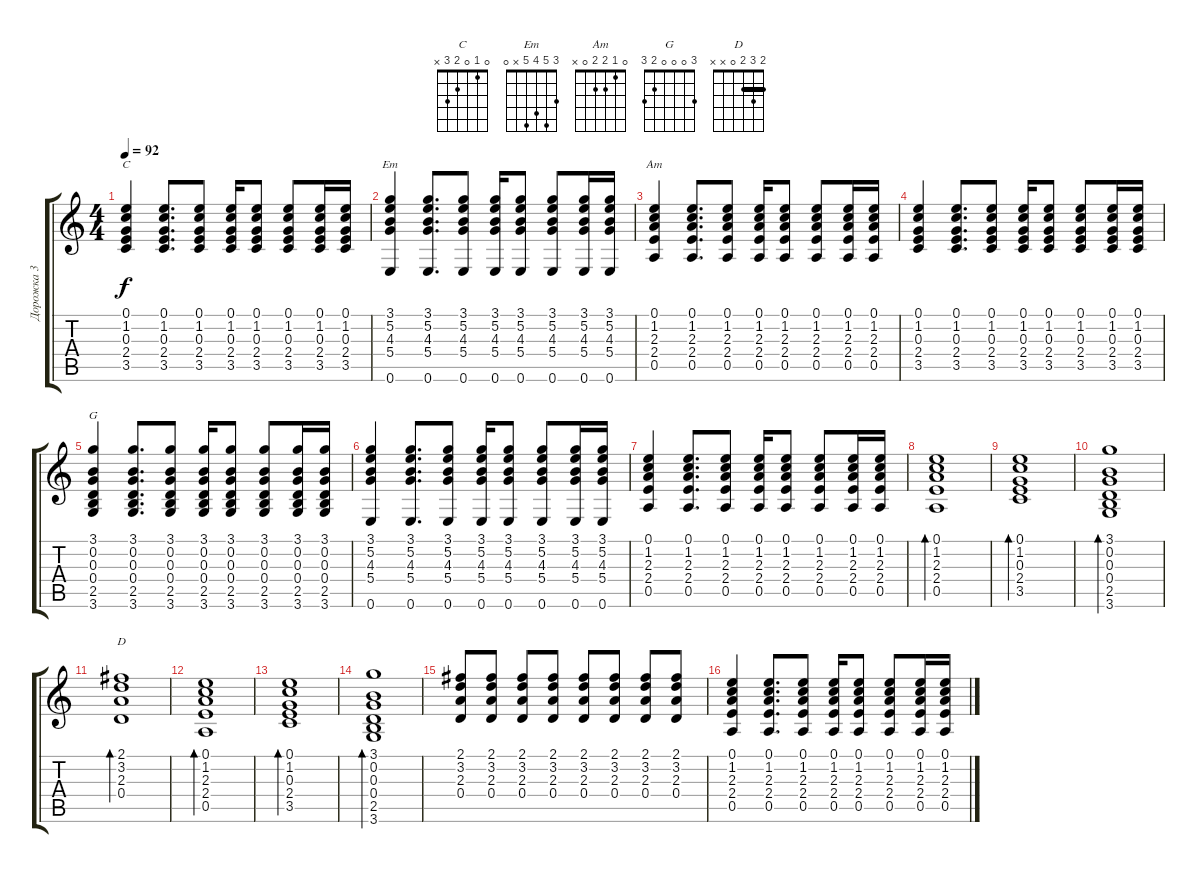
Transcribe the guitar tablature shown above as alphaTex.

\track ("Дорожка 3" "Дорожка 3") {instrument acousticguitarsteel}
\staff {score tabs}
\tuning (E4 B3 G3 D3 A2 E2) {hide}
\chord ("C" 0 1 0 2 3 x)
\chord ("Em" 3 5 4 5 x 0)
\chord ("Am" 0 1 2 2 0 x)
\chord ("G" 3 0 0 0 2 3)
\chord ("D" 2 3 2 0 x x) {barre 2}
\ts (4 4)
\tempo 92
\clef g2
\ks c
(0.1 1.2 0.3 2.4 3.5).4{ch "C" dy f} (0.1 1.2 0.3 2.4 3.5).8{d} (0.1 1.2 0.3 2.4 3.5).8 (0.1 1.2 0.3 2.4 3.5).16 (0.1 1.2 0.3 2.4 3.5).8 (0.1 1.2 0.3 2.4 3.5).8 (0.1 1.2 0.3 2.4 3.5).16 (0.1 1.2 0.3 2.4 3.5).16 |
(3.1 5.2 4.3 5.4 0.6).4{ch "Em"} (3.1 5.2 4.3 5.4 0.6).8{d} (3.1 5.2 4.3 5.4 0.6).8 (3.1 5.2 4.3 5.4 0.6).16 (3.1 5.2 4.3 5.4 0.6).8 (3.1 5.2 4.3 5.4 0.6).8 (3.1 5.2 4.3 5.4 0.6).16 (3.1 5.2 4.3 5.4 0.6).16 |
(0.1 1.2 2.3 2.4 0.5).4{ch "Am"} (0.1 1.2 2.3 2.4 0.5).8{d} (0.1 1.2 2.3 2.4 0.5).8 (0.1 1.2 2.3 2.4 0.5).16 (0.1 1.2 2.3 2.4 0.5).8 (0.1 1.2 2.3 2.4 0.5).8 (0.1 1.2 2.3 2.4 0.5).16 (0.1 1.2 2.3 2.4 0.5).16 |
(0.1 1.2 0.3 2.4 3.5).4 (0.1 1.2 0.3 2.4 3.5).8{d} (0.1 1.2 0.3 2.4 3.5).8 (0.1 1.2 0.3 2.4 3.5).16 (0.1 1.2 0.3 2.4 3.5).8 (0.1 1.2 0.3 2.4 3.5).8 (0.1 1.2 0.3 2.4 3.5).16 (0.1 1.2 0.3 2.4 3.5).16 |
(3.1 0.2 0.3 0.4 2.5 3.6).4{ch "G"} (3.1 0.2 0.3 0.4 2.5 3.6).8{d} (3.1 0.2 0.3 0.4 2.5 3.6).8 (3.1 0.2 0.3 0.4 2.5 3.6).16 (3.1 0.2 0.3 0.4 2.5 3.6).8 (3.1 0.2 0.3 0.4 2.5 3.6).8 (3.1 0.2 0.3 0.4 2.5 3.6).16 (3.1 0.2 0.3 0.4 2.5 3.6).16 |
(3.1 5.2 4.3 5.4 0.6).4 (3.1 5.2 4.3 5.4 0.6).8{d} (3.1 5.2 4.3 5.4 0.6).8 (3.1 5.2 4.3 5.4 0.6).16 (3.1 5.2 4.3 5.4 0.6).8 (3.1 5.2 4.3 5.4 0.6).8 (3.1 5.2 4.3 5.4 0.6).16 (3.1 5.2 4.3 5.4 0.6).16 |
(0.1 1.2 2.3 2.4 0.5).4 (0.1 1.2 2.3 2.4 0.5).8{d} (0.1 1.2 2.3 2.4 0.5).8 (0.1 1.2 2.3 2.4 0.5).16 (0.1 1.2 2.3 2.4 0.5).8 (0.1 1.2 2.3 2.4 0.5).8 (0.1 1.2 2.3 2.4 0.5).16 (0.1 1.2 2.3 2.4 0.5).16 |
(0.1 1.2 2.3 2.4 0.5).1{bd 120} |
(0.1 1.2 0.3 2.4 3.5).1{bd 240} |
(3.1 0.2 0.3 0.4 2.5 3.6).1{bd 240} |
(2.1 3.2 2.3 0.4).1{bd 240 ch "D"} |
(0.1 1.2 2.3 2.4 0.5).1{bd 120} |
(0.1 1.2 0.3 2.4 3.5).1{bd 240} |
(3.1 0.2 0.3 0.4 2.5 3.6).1{bd 240} |
(2.1 3.2 2.3 0.4).8 (2.1 3.2 2.3 0.4).8 (2.1 3.2 2.3 0.4).8 (2.1 3.2 2.3 0.4).8 (2.1 3.2 2.3 0.4).8 (2.1 3.2 2.3 0.4).8 (2.1 3.2 2.3 0.4).8 (2.1 3.2 2.3 0.4).8 |
(0.1 1.2 2.3 2.4 0.5).4 (0.1 1.2 2.3 2.4 0.5).8{d} (0.1 1.2 2.3 2.4 0.5).8 (0.1 1.2 2.3 2.4 0.5).16 (0.1 1.2 2.3 2.4 0.5).8 (0.1 1.2 2.3 2.4 0.5).8 (0.1 1.2 2.3 2.4 0.5).16 (0.1 1.2 2.3 2.4 0.5).16
